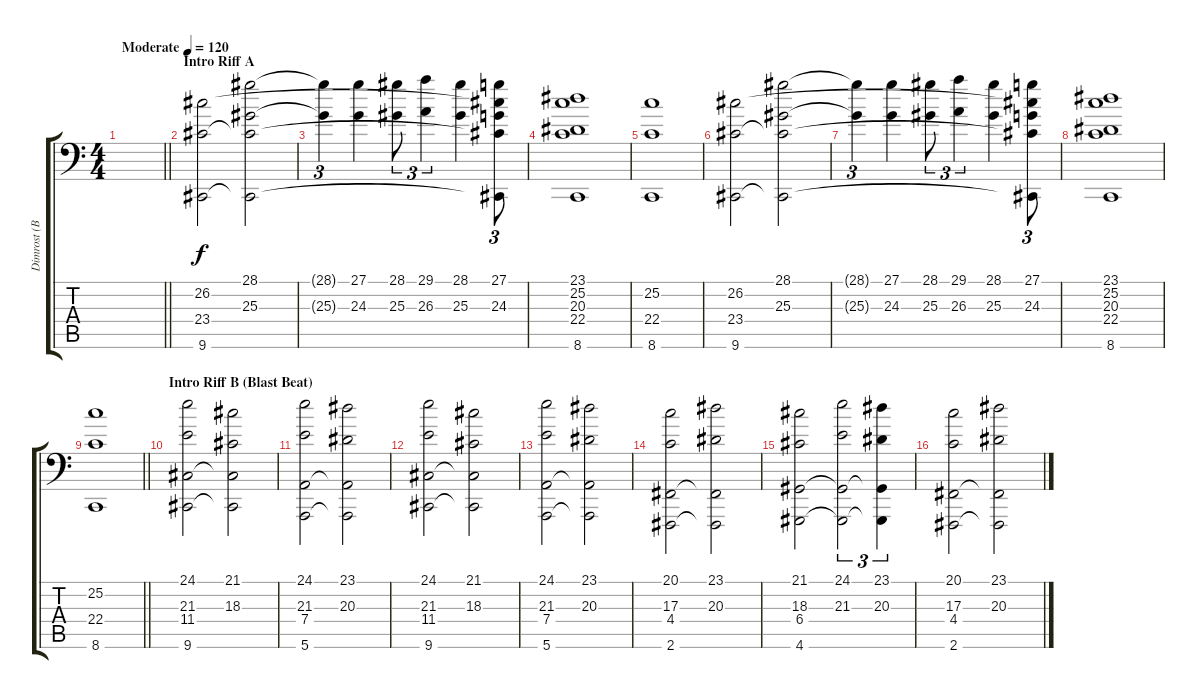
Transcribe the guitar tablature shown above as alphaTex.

\track ("Dimrost (Bass Strings)" "Dimrost (B") {instrument stringensemble1}
\staff {score tabs}
\tuning (E3 B2 G2 D2 A1 E1) {hide}
\ts (4 4)
\tempo (120 "Moderate")
\clef f4
\barLineRight lightlight
\ks c
|
\section ("" "Intro Riff A")
(26.2 23.4 9.6).2 (28.1 25.3 23.4{t} 9.6{t}).2 |
(28.1{t} 25.3{t}).4{tu (3 2)} (27.1 24.3).4 (28.1 25.3).8{tu (3 2)} (29.1 26.3).4{tu (3 2)} (28.1 25.3).4 (27.1 26.2{t} 24.3 23.4{t} 9.6{t}).8{tu (3 2)} |
(23.1 25.2 20.3 22.4 8.6).1 |
(25.2 22.4 8.6).1 |
(26.2 23.4 9.6).2 (28.1 25.3 23.4{t} 9.6{t}).2 |
(28.1{t} 25.3{t}).4{tu (3 2)} (27.1 24.3).4 (28.1 25.3).8{tu (3 2)} (29.1 26.3).4{tu (3 2)} (28.1 25.3).4 (27.1 26.2{t} 24.3 23.4{t} 9.6{t}).8{tu (3 2)} |
(23.1 25.2 20.3 22.4 8.6).1 |
\barLineRight lightlight
(25.2 22.4 8.6).1 |
\section ("" "Intro Riff B (Blast Beat)")
(24.1 21.3 11.4 9.6).2 (21.1 18.3 11.4{t} 9.6{t}).2 |
(24.1 21.3 7.4 5.6).2 (23.1 20.3 7.4{t} 5.6{t}).2 |
(24.1 21.3 11.4 9.6).2 (21.1 18.3 11.4{t} 9.6{t}).2 |
(24.1 21.3 7.4 5.6).2 (23.1 20.3 7.4{t} 5.6{t}).2 |
(20.1 17.3 4.4 2.6).2 (23.1 20.3 4.4{t} 2.6{t}).2 |
(21.1 18.3 6.4 4.6).2 (24.1 21.3 6.4{t} 4.6{t}).2{tu (3 2)} (23.1 20.3 6.4{t} 4.6{t}).4{tu (3 2)} |
(20.1 17.3 4.4 2.6).2 (23.1 20.3 4.4{t} 2.6{t}).2
